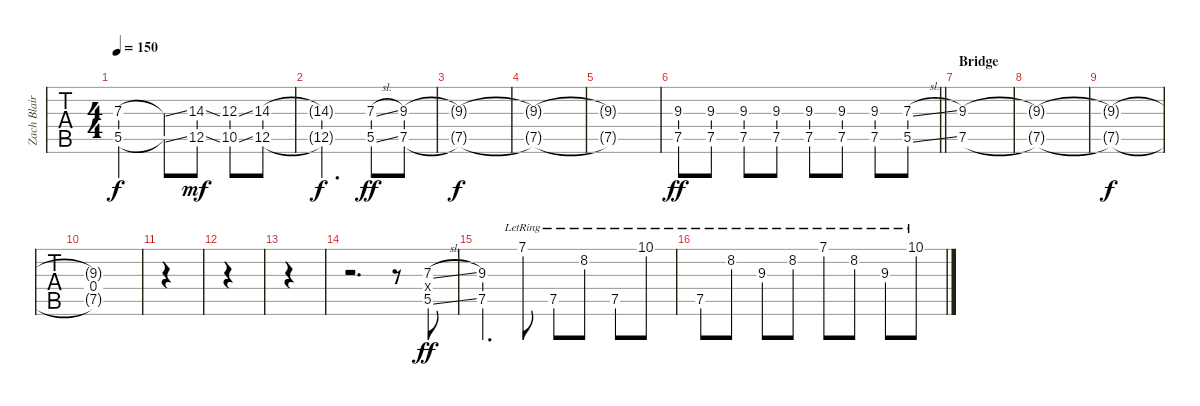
\track ("Zach Blair - Guitar One" "Zach Blair") {instrument distortionguitar}
\staff {tabs}
\tuning (Eb4 Bb3 Gb3 Db3 Ab2 Eb2) {hide}
\ts (4 4)
\tempo 150
\clef g2
\ks db
(7.3{t} 5.5{t}).2{dy f} (7.3{ss t} 5.5{ss t}).8 (14.3{ss} 12.5{ss}).8{dy mf} (12.3{ss} 10.5{ss}).8 (14.3 12.5).8 |
(14.3{t} 12.5{t}).2{d dy f} (7.3{sl} 5.5{sl}).8{dy ff} (9.3 7.5).8 |
(9.3{t} 7.5{t}).1{dy f} |
(9.3{t} 7.5{t}).1 |
(9.3{t} 7.5{t}).1 |
\barLineRight lightlight
(9.3 7.5).8{dy ff} (9.3 7.5).8 (9.3 7.5).8 (9.3 7.5).8 (9.3 7.5).8 (9.3 7.5).8 (9.3 7.5).8 (7.3{sl} 5.5{sl}).8 |
\section ("" "Bridge")
(9.3 7.5).1 |
(9.3{t} 7.5{t}).1 |
(9.3{t} 7.5{t}).1{dy f volume 0} |
(9.3{t} 0.4 7.5{t}).1 |
|
|
|
r.2{d} r.8 (7.3{sl} 5.4{x} 5.5{sl}).8{dy ff volume 9 instrument distortionguitar} |
(9.3 7.5).4{d} 7.1{lr}.8 7.5{lr}.8 8.2{lr}.8 7.5{lr}.8 10.1{lr}.8 |
7.5{lr}.8 8.2{lr}.8 9.3{lr}.8 8.2{lr}.8 7.1{lr}.8 8.2{lr}.8 9.3{lr}.8 10.1{lr}.8
